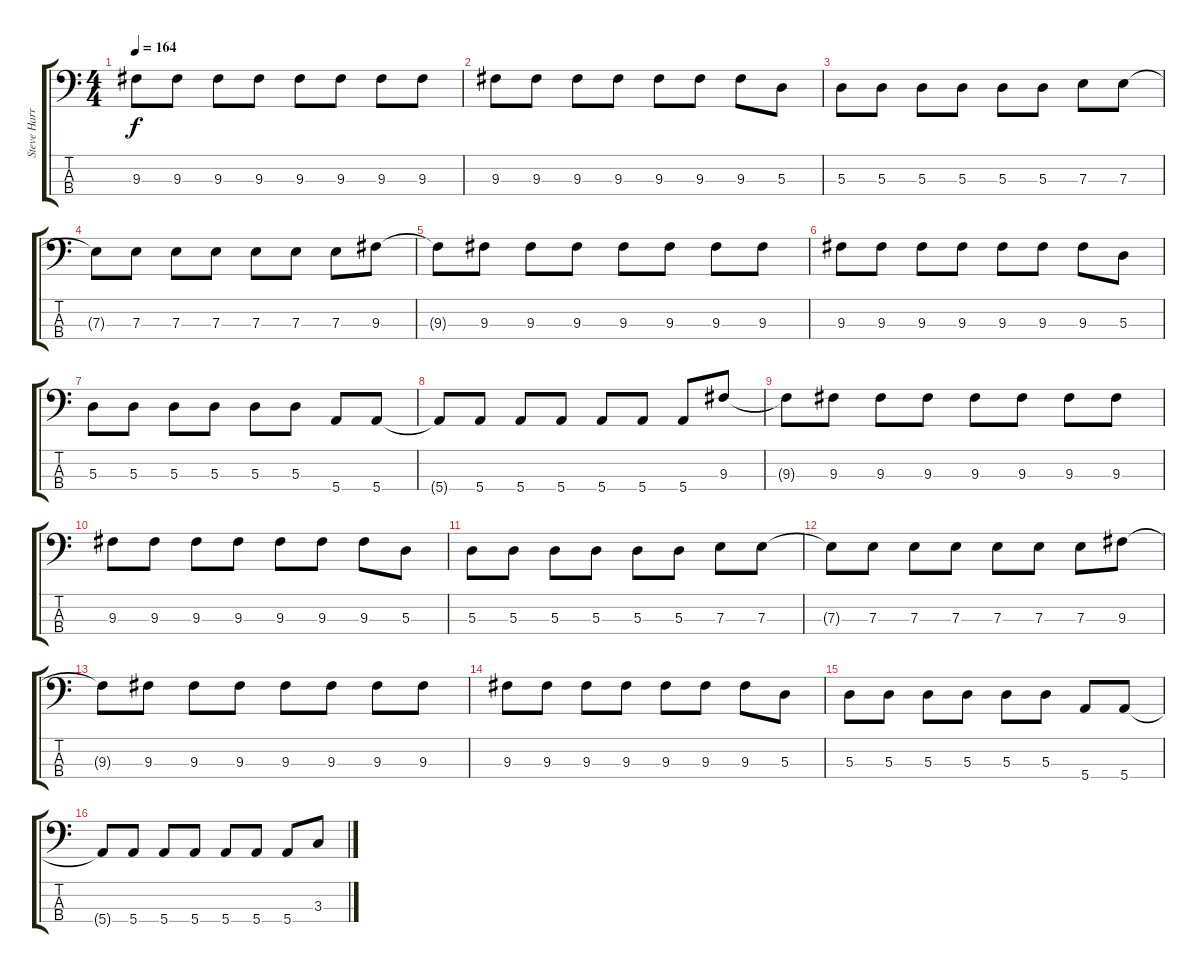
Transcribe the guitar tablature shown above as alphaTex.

\track ("Steve Harris (Bass)" "Steve Harr") {instrument electricbasspick}
\staff {score tabs}
\tuning (G2 D2 A1 E1) {hide}
\ts (4 4)
\tempo 164
\clef f4
\ks c
9.3{t}.8{dy f} 9.3.8 9.3.8 9.3.8 9.3.8 9.3.8 9.3.8 9.3.8 |
9.3.8 9.3.8 9.3.8 9.3.8 9.3.8 9.3.8 9.3.8 5.3.8 |
5.3.8 5.3.8 5.3.8 5.3.8 5.3.8 5.3.8 7.3.8 7.3.8 |
7.3{t}.8 7.3.8 7.3.8 7.3.8 7.3.8 7.3.8 7.3.8 9.3.8 |
9.3{t}.8 9.3.8 9.3.8 9.3.8 9.3.8 9.3.8 9.3.8 9.3.8 |
9.3.8 9.3.8 9.3.8 9.3.8 9.3.8 9.3.8 9.3.8 5.3.8 |
5.3.8 5.3.8 5.3.8 5.3.8 5.3.8 5.3.8 5.4.8 5.4.8 |
5.4{t}.8 5.4.8 5.4.8 5.4.8 5.4.8 5.4.8 5.4.8 9.3.8 |
9.3{t}.8 9.3.8 9.3.8 9.3.8 9.3.8 9.3.8 9.3.8 9.3.8 |
9.3.8 9.3.8 9.3.8 9.3.8 9.3.8 9.3.8 9.3.8 5.3.8 |
5.3.8 5.3.8 5.3.8 5.3.8 5.3.8 5.3.8 7.3.8 7.3.8 |
7.3{t}.8 7.3.8 7.3.8 7.3.8 7.3.8 7.3.8 7.3.8 9.3.8 |
9.3{t}.8 9.3.8 9.3.8 9.3.8 9.3.8 9.3.8 9.3.8 9.3.8 |
9.3.8 9.3.8 9.3.8 9.3.8 9.3.8 9.3.8 9.3.8 5.3.8 |
5.3.8 5.3.8 5.3.8 5.3.8 5.3.8 5.3.8 5.4.8 5.4.8 |
5.4{t}.8 5.4.8 5.4.8 5.4.8 5.4.8 5.4.8 5.4.8 3.3.8
